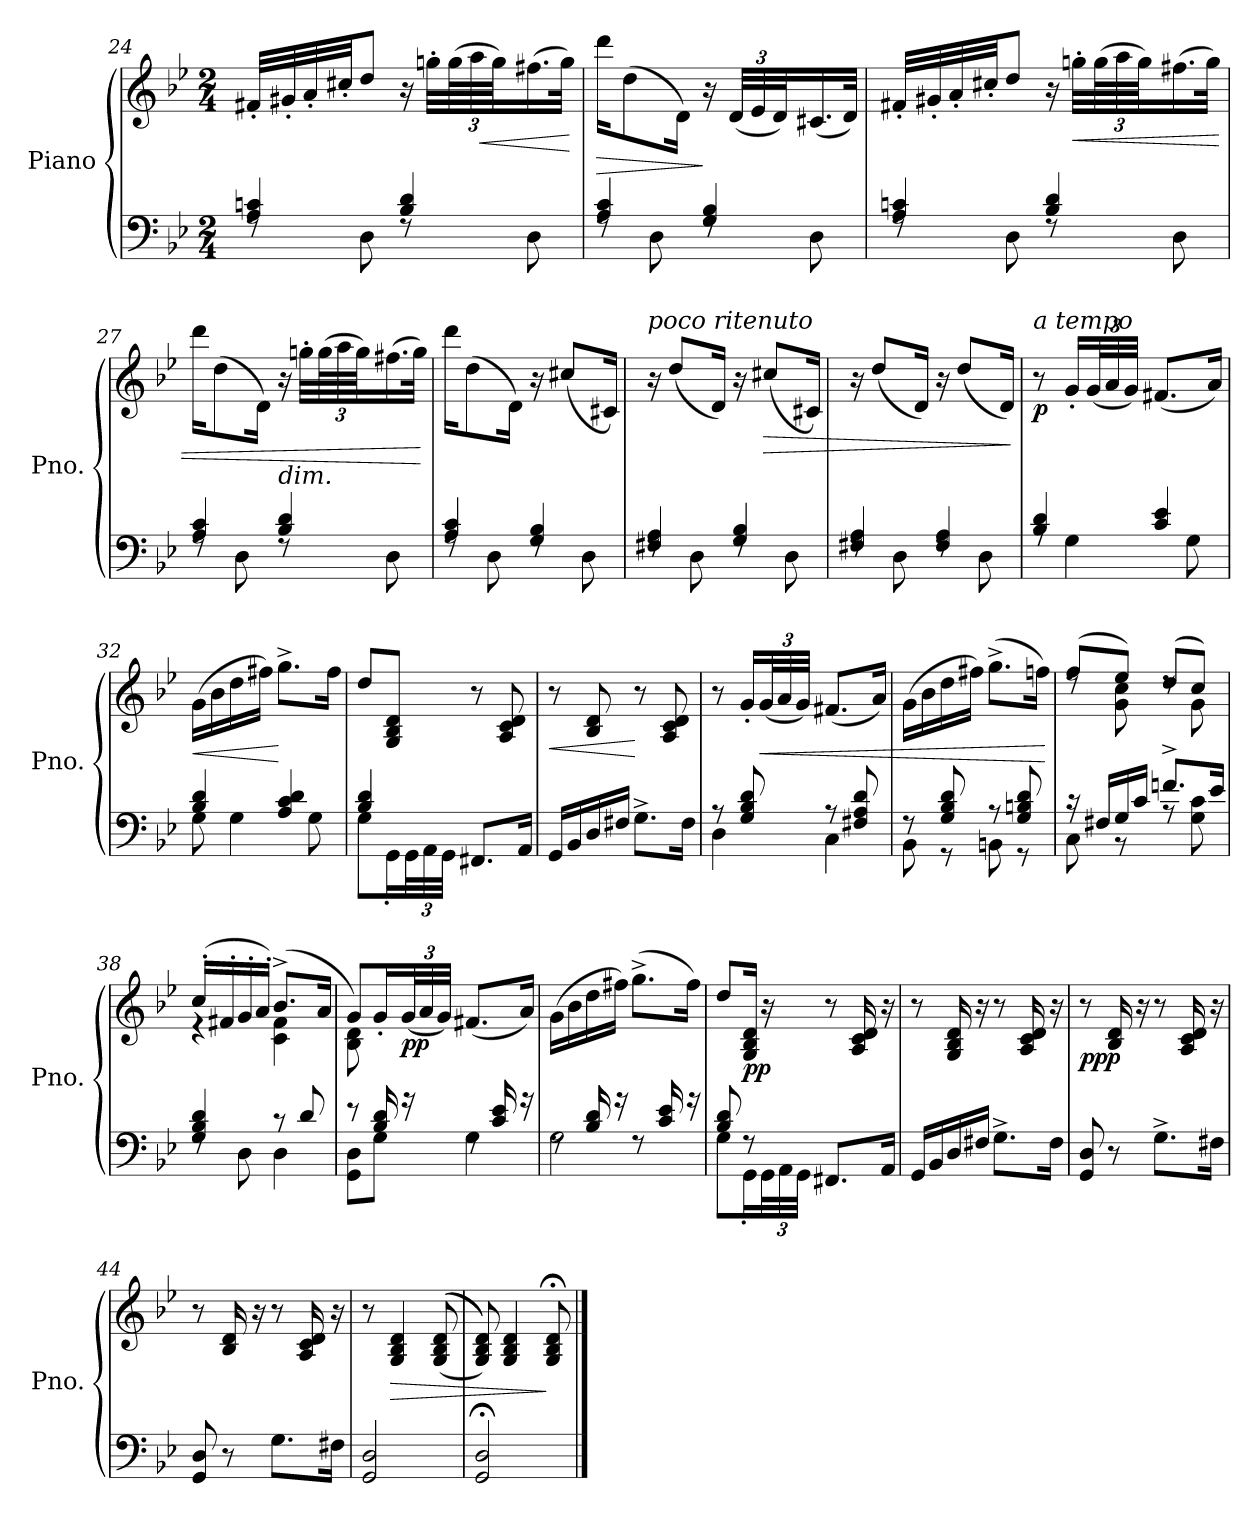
**kern	**kern	**dynam
*part1	*part1	*part1
*staff2	*staff1	*staff1/2
*I"Piano	*	*
*I'Pno.	*	*
!!LO:PB:g=z
*clefF4	*clefG2	*
*k[b-e-]	*k[b-e-]	*
*M2/4	*M2/4	*
=24	=24	=24
*^	*	*
4A/ 4cn/	8rF	32f#X'/LLL	.
.	.	32g#X'/	.
.	.	32a'/	.
.	.	32cc#X'/JJ	.
.	8D\	8dd/J	.
4B-/ 4d/	8rF	16r	.
.	.	32ggn'\LLL	.
*	*	*Xbrackettup	*
.	.	(>96gg\L	.
.	.	96aa\	.
!	!	!	!LO:HP:b
.	.	96gg\JJ)	<
.	8D\	(>16.ff#X\	.
.	.	32gg\JJk)	.
*v	*v	*	*
.	.	[
=25	=25	=25
*^	*	*
!	!	!	!LO:HP:b
4A/ 4c/	8rF	16ddd\KL	>
.	.	(>8dd\	.
.	8D\	.	.
.	.	16d\Jk)	.
4G/ 4B-/	8rF	16r	]
.	.	(<48d/LLL	.
.	.	48e-/	.
.	.	48d/J)	.
.	8D\	(<16.c#X/	.
.	.	32d/JJk)	.
=26	=26	=26	=26
4A/ 4cn/	8rF	32f#X'/LLL	.
.	.	32g#X'/	.
.	.	32a'/	.
.	.	32cc#X'/JJ	.
.	8D\	8dd/J	.
4B-/ 4d/	8rF	16r	.
!	!	!	!LO:HP:b
.	.	32ggn'\LLL	<
.	.	(>96gg\L	.
.	.	96aa\	.
.	.	96gg\JJ)	.
.	8D\	(>16.ff#X\	.
.	.	32gg\JJk)	.
!!LO:LB:g=z
=27	=27	=27	=27
4A/ 4c/	8rF	16ddd\KL	.
.	.	(>8dd\	.
.	8D\	.	.
.	.	16d\Jk)	.
!LO:TX:a:i:t=dim.	!	!	!
4B-/ 4d/	8rF	16r	.
.	.	32ggn'\LLL	.
.	.	(>96gg\L	.
.	.	96aa\	.
.	.	96gg\JJ)	.
.	8D\	(>16.ff#X\	.
.	.	32gg\JJk)	.
*v	*v	*	*
.	.	[
=28	=28	=28
*^	*	*
4A/ 4c/	8rF	16ddd\KL	.
.	.	(>8dd\	.
.	8D\	.	.
.	.	16d\Jk)	.
4G/ 4B-/	8rF	16r	.
.	.	(<8cc#X/L	.
.	8D\	.	.
.	.	16c#X/Jk)	.
=29	=29	=29	=29
!	!	!LO:TX:a:i:t=poco ritenuto	!
4F#X/ 4A/	8rF	16r	.
.	.	(<8dd/L	.
.	8D\	.	.
.	.	16d/Jk)	.
4G/ 4B-/	8rF	16r	.
!	!	!	!LO:HP:b
.	.	(<8cc#X/L	>
.	8D\	.	.
.	.	16c#X/Jk)	.
=30	=30	=30	=30
4F#X/ 4A/	8rF	16r	.
.	.	(<8dd/L	.
.	8D\	.	.
.	.	16d/Jk)	.
4F#/ 4A/	8rF	16r	.
.	.	(<8dd/L	.
.	8D\	.	.
.	.	16d/Jk)	.
*v	*v	*	*
.	.	]
=31	=31	=31
*^	*	*
!	!	!LO:TX:a:i:t=a tempo	!
!	!	!	!LO:DY:b
4B-/ 4d/	8rA	8r	p
.	4G\	16g'/LL	.
.	.	(<48g/L	.
.	.	48a/	.
.	.	48g/JJJ)	.
4c/ 4e-/	.	(<8.f#X/L	.
.	8G\	.	.
.	.	16a/Jk)	.
!!LO:LB:g=z
=32	=32	=32	=32
!	!	!	!LO:HP:b
4B-/ 4d/	8G\	(>16g\LL	<
.	.	16b-\	.
.	4G\	16dd\	.
.	.	16ff#X\JJ)	.
4A/ 4c/ 4d/	.	8.gg^\L	[
.	8G\	.	.
.	.	16ff#\Jk	.
=33	=33	=33	=33
4B-/ 4d/	8G\L	8dd/L	.
.	16GG'\L	8G/ 8B-/ 8d/J	.
*	*Xbrackettup	*	*
.	48GG\L	.	.
.	48AA\	.	.
.	48GG\JJJ	.	.
8.FF#X/L	8.ryy	8r	.
.	.	8A/ 8c/ 8d/	.
16AA/Jk	16ryy	.	.
=34	=34	=34	=34
!	!	!	!LO:HP:b
*v	*v	*	*
16GG/LL	8r	<
16BB-/	.	.
16D/	8B-/ 8d/	.
16F#X/JJ	.	.
8.G^\L	8r	[
.	8A/ 8c/ 8d/	.
16F#\Jk	.	.
=35	=35	=35
*^	*	*
8r	4D\	8r	.
8G/ 8B-/ 8d/	.	16g'/LL	.
!	!	!	!LO:HP:b
.	.	(<48g/L	<
.	.	48a/	.
.	.	48g/JJJ)	.
8r	4C\	(<8.f#X/L	.
8F#X/ 8A/ 8d/	.	.	.
.	.	16a/Jk)	.
=36	=36	=36	=36
8rF	8BB-\	(>16g\LL	.
.	.	16b-\	.
8G/ 8B-/ 8d/	8r	16dd\	.
.	.	16ff#X\JJ)	.
8r	8BBn\	(>8.gg^\L	.
8G/ 8Bn/ 8d/	8r	.	.
.	.	16ffn\Jk)	.
*v	*v	*	*
.	.	[
!!LO:LB:g=z
=37	=37	=37
*^	*^	*
16r	8C\	(>8ff/L	8rdd	.
16F#X/LL	.	.	.	.
16G/	8r	8ee-/J)	8g\ 8cc\	.
16c/JJ	.	.	.	.
8.fn^/L	8rA	(>8dd/L	8rdd	.
.	8G\ 8c\	8cc/J)	8g\	.
16e-/Jk	.	.	.	.
=38	=38	=38	=38	=38
4G/ 4B-/ 4d/	8rF	(>16cc'/LL	4re	.
.	.	16f#X'/	.	.
.	8D\	16g'/	.	.
.	.	16a'/JJ)	.	.
8r	4D\	(>8.b-^/L	4c\ 4f#\	.
8d/	.	.	.	.
.	.	16a/Jk	.	.
=39	=39	=39	=39	=39
8r	8GG\ 8D\L	8g/L)	8B-\ 8d\	.
16B-/ 16d/	8G\J	16g'/L	8ryy	.
!	!	!	!	!LO:DY:b
16r	.	(<48g/L	.	pp
.	.	48a/	.	.
.	.	48g/JJJ)	.	.
8rF	4G\	(<8.f#X/L	4ryy	.
16c/ 16e-/	.	.	.	.
16r	.	16a/Jk)	.	.
*	*	*v	*v	*
=40	=40	=40	=40
8rF	2G\	(>16g\LL	.
.	.	16b-\	.
16B-/ 16d/	.	16dd\	.
16r	.	16ff#X\JJ)	.
8rF	.	(>8.gg^\L	.
16c/ 16e-/	.	.	.
16r	.	16ff#\Jk)	.
=41	=41	=41	=41
8B-/ 8d/	8G\L	8dd/L	.
!	!	!	!LO:DY:b
8r	16GG'\L	16G/ 16B-/ 16d/Jk	pp
.	48GG\L	16r	.
.	48AA\	.	.
.	48GG\JJJ	.	.
8.FF#X/L	8.ryy	8r	.
.	.	16A/ 16c/ 16d/	.
16AA/Jk	16ryy	16r	.
*v	*v	*	*
!!LO:LB:g=z
=42	=42	=42
16GG/LL	8r	.
16BB-/	.	.
16D/	16G/ 16B-/ 16d/	.
16F#X/JJ	16r	.
8.G^\L	8r	.
.	16A/ 16c/ 16d/	.
16F#\Jk	16r	.
=43	=43	=43
!	!	!LO:DY:b
8GG/ 8D/	8r	ppp
8r	16B-/ 16d/	.
.	16r	.
8.G^\L	8r	.
.	16A/ 16c/ 16d/	.
16F#X\Jk	16r	.
=44	=44	=44
8GG/ 8D/	8r	.
8r	16B-/ 16d/	.
.	16r	.
8.G\L	8r	.
.	16A/ 16c/ 16d/	.
16F#X\Jk	16r	.
=45	=45	=45
2GG/ 2D/	8r	.
!	!	!LO:HP:b
.	4G/ 4B-/ 4d/	>
.	(>(<(<8G/ 8B-/ 8d/	.
=46	=46	=46
2GG/;< 2D/;<	8G/ 8B-/ 8d/)))	.
.	4G/ 4B-/ 4d/	.
.	8G/;< 8B-/;< 8d/;<	]
==	==	==
*-	*-	*-
